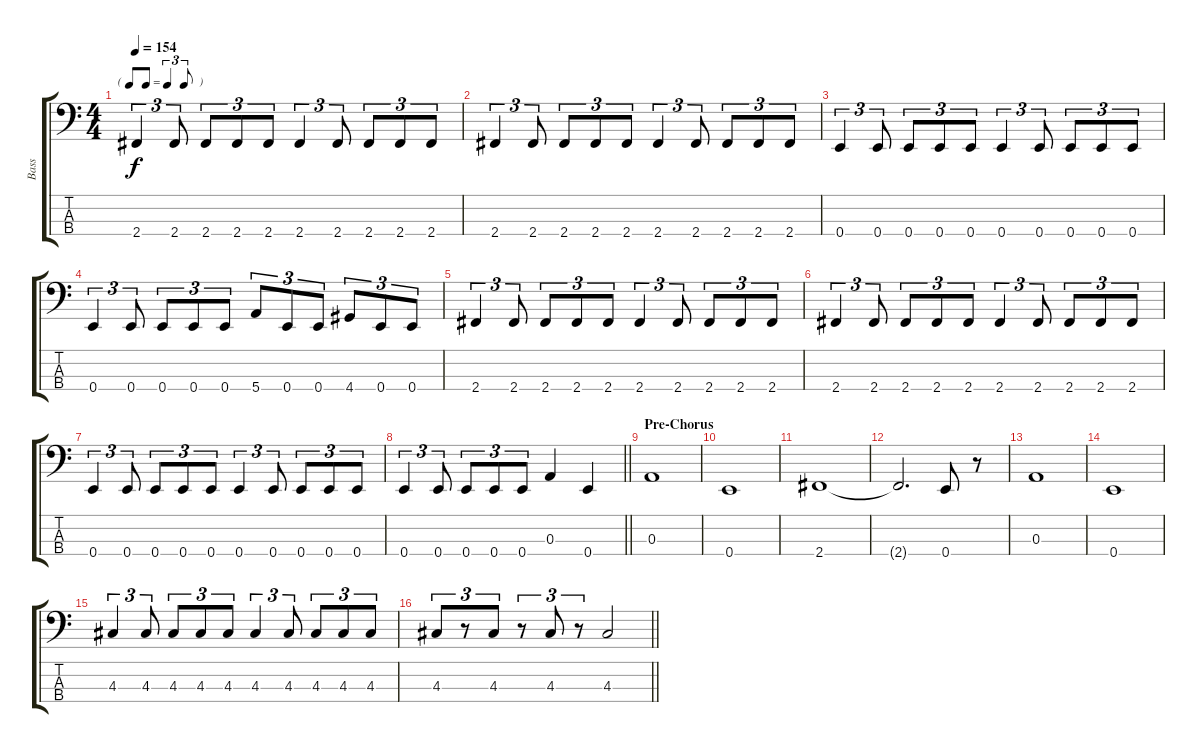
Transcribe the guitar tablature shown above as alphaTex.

\track ("Bass" "Bass") {instrument electricbassfinger}
\staff {score tabs}
\tuning (G2 D2 A1 E1) {hide}
\ts (4 4)
\tf triplet8th
\tempo 154
\clef f4
\ks c
2.4.4{tu (3 2) dy f} 2.4.8{tu (3 2)} 2.4.8{tu (3 2)} 2.4.8{tu (3 2)} 2.4.8{tu (3 2)} 2.4.4{tu (3 2)} 2.4.8{tu (3 2)} 2.4.8{tu (3 2)} 2.4.8{tu (3 2)} 2.4.8{tu (3 2)} |
2.4.4{tu (3 2)} 2.4.8{tu (3 2)} 2.4.8{tu (3 2)} 2.4.8{tu (3 2)} 2.4.8{tu (3 2)} 2.4.4{tu (3 2)} 2.4.8{tu (3 2)} 2.4.8{tu (3 2)} 2.4.8{tu (3 2)} 2.4.8{tu (3 2)} |
0.4.4{tu (3 2)} 0.4.8{tu (3 2)} 0.4.8{tu (3 2)} 0.4.8{tu (3 2)} 0.4.8{tu (3 2)} 0.4.4{tu (3 2)} 0.4.8{tu (3 2)} 0.4.8{tu (3 2)} 0.4.8{tu (3 2)} 0.4.8{tu (3 2)} |
0.4.4{tu (3 2)} 0.4.8{tu (3 2)} 0.4.8{tu (3 2)} 0.4.8{tu (3 2)} 0.4.8{tu (3 2)} 5.4.8{tu (3 2)} 0.4.8{tu (3 2)} 0.4.8{tu (3 2)} 4.4.8{tu (3 2)} 0.4.8{tu (3 2)} 0.4.8{tu (3 2)} |
2.4.4{tu (3 2)} 2.4.8{tu (3 2)} 2.4.8{tu (3 2)} 2.4.8{tu (3 2)} 2.4.8{tu (3 2)} 2.4.4{tu (3 2)} 2.4.8{tu (3 2)} 2.4.8{tu (3 2)} 2.4.8{tu (3 2)} 2.4.8{tu (3 2)} |
2.4.4{tu (3 2)} 2.4.8{tu (3 2)} 2.4.8{tu (3 2)} 2.4.8{tu (3 2)} 2.4.8{tu (3 2)} 2.4.4{tu (3 2)} 2.4.8{tu (3 2)} 2.4.8{tu (3 2)} 2.4.8{tu (3 2)} 2.4.8{tu (3 2)} |
0.4.4{tu (3 2)} 0.4.8{tu (3 2)} 0.4.8{tu (3 2)} 0.4.8{tu (3 2)} 0.4.8{tu (3 2)} 0.4.4{tu (3 2)} 0.4.8{tu (3 2)} 0.4.8{tu (3 2)} 0.4.8{tu (3 2)} 0.4.8{tu (3 2)} |
\barLineRight lightlight
0.4.4{tu (3 2)} 0.4.8{tu (3 2)} 0.4.8{tu (3 2)} 0.4.8{tu (3 2)} 0.4.8{tu (3 2)} 0.3.4 0.4.4 |
\section ("" "Pre-Chorus")
0.3.1 |
0.4.1 |
2.4.1 |
2.4{t}.2{d} 0.4.8 r.8 |
0.3.1 |
0.4.1 |
4.3.4{tu (3 2)} 4.3.8{tu (3 2)} 4.3.8{tu (3 2)} 4.3.8{tu (3 2)} 4.3.8{tu (3 2)} 4.3.4{tu (3 2)} 4.3.8{tu (3 2)} 4.3.8{tu (3 2)} 4.3.8{tu (3 2)} 4.3.8{tu (3 2)} |
\barLineRight lightlight
4.3.8{tu (3 2)} r.8{tu (3 2)} 4.3.8{tu (3 2)} r.8{tu (3 2)} 4.3.8{tu (3 2)} r.8{tu (3 2)} 4.3.2
